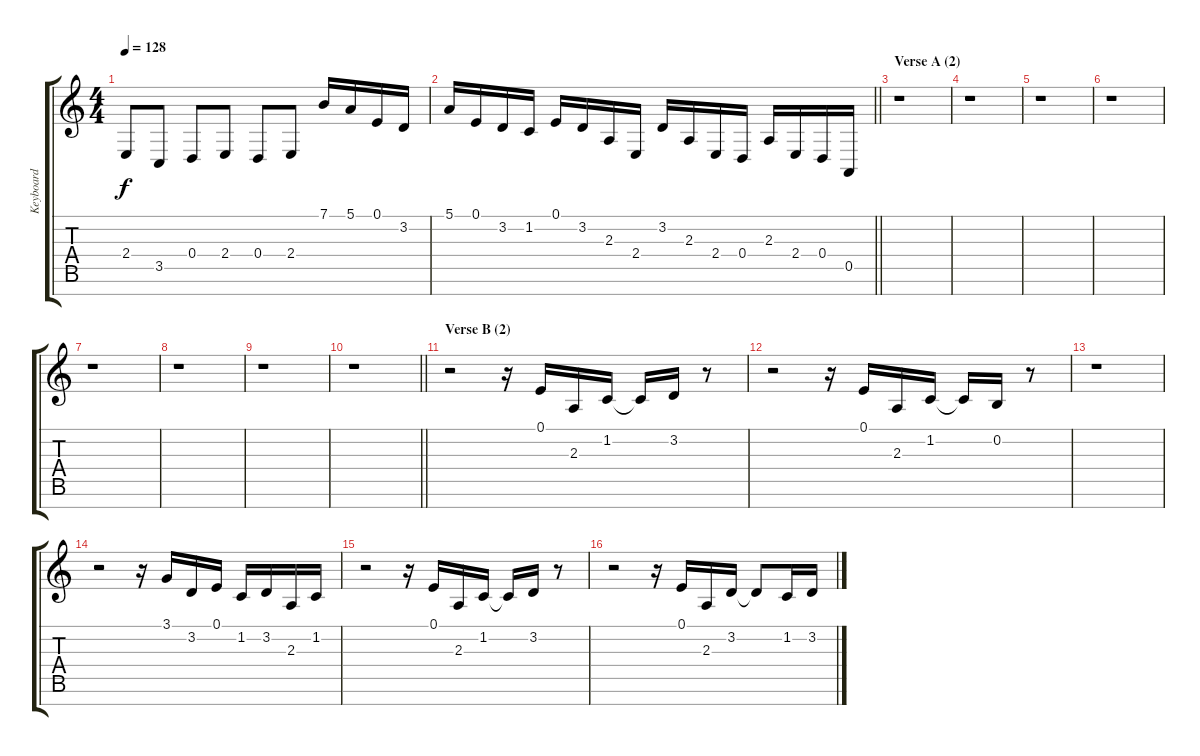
\track ("Keyboard" "Keyboard") {instrument pad1newage}
\staff {score tabs}
\tuning (E4 B3 G3 D3 A2 E2 B1) {hide}
\ts (4 4)
\tempo 128
\clef g2
\ks aminor
2.4.8{dy f} 3.5.8 0.4.8 2.4.8 0.4.8 2.4.8 7.1.16 5.1.16 0.1.16 3.2.16 |
\barLineRight lightlight
5.1.16 0.1.16 3.2.16 1.2.16 0.1.16 3.2.16 2.3.16 2.4.16 3.2.16 2.3.16 2.4.16 0.4.16 2.3.16 2.4.16 0.4.16 0.5.16 |
\section ("" "Verse A (2)")
r.1 |
r.1 |
r.1 |
r.1 |
r.1 |
r.1 |
r.1 |
\barLineRight lightlight
r.1 |
\section ("" "Verse B (2)")
r.2 r.16 0.1.16 2.3.16 1.2.16 1.2{t}.16 3.2.16 r.8 |
r.2 r.16 0.1.16 2.3.16 1.2.16 1.2{t}.16 0.2.16 r.8 |
r.1 |
r.2 r.16 3.1.16 3.2.16 0.1.16 1.2.16 3.2.16 2.3.16 1.2.16 |
r.2 r.16 0.1.16 2.3.16 1.2.16 1.2{t}.16 3.2.16 r.8 |
r.2 r.16 0.1.16 2.3.16 3.2.16 3.2{t}.8 1.2.16 3.2.16
